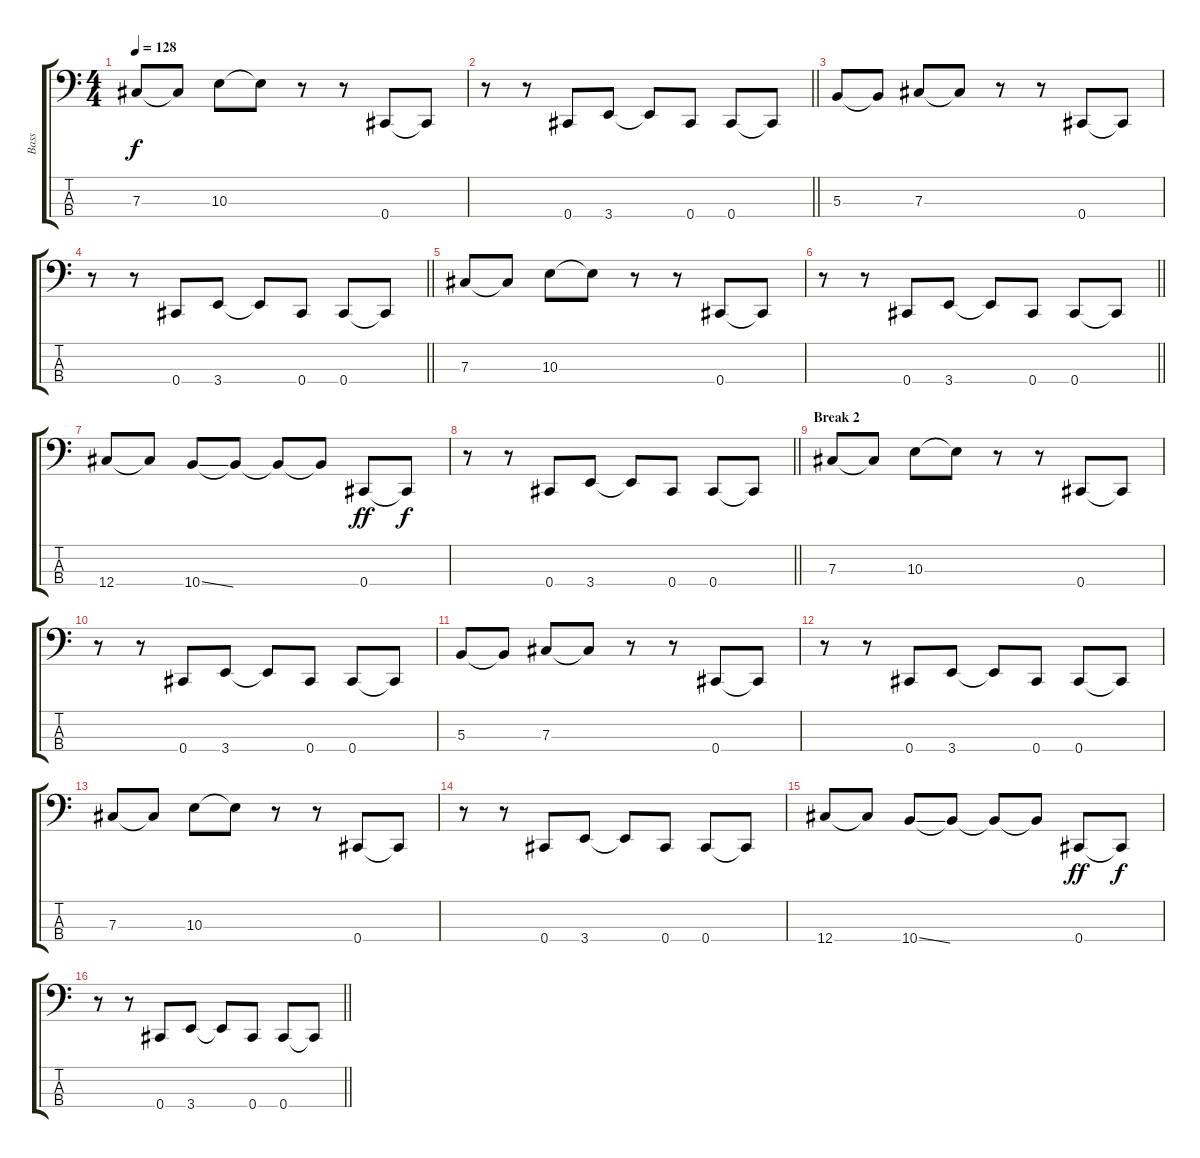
\track ("Bass" "Bass") {instrument acousticbass}
\staff {score tabs}
\tuning (E2 B1 Gb1 Db1) {hide}
\ts (4 4)
\tempo 128
\clef f4
\ks c
7.3.8{dy f} 7.3{t}.8 10.3.8 10.3{t}.8 r.8 r.8 0.4.8 0.4{t}.8 |
\barLineRight lightlight
r.8 r.8 0.4.8 3.4.8 3.4{t}.8 0.4.8 0.4.8 0.4{t}.8 |
5.3.8 5.3{t}.8 7.3.8 7.3{t}.8 r.8 r.8 0.4.8 0.4{t}.8 |
\barLineRight lightlight
r.8 r.8 0.4.8 3.4.8 3.4{t}.8 0.4.8 0.4.8 0.4{t}.8 |
7.3.8 7.3{t}.8 10.3.8 10.3{t}.8 r.8 r.8 0.4.8 0.4{t}.8 |
\barLineRight lightlight
r.8 r.8 0.4.8 3.4.8 3.4{t}.8 0.4.8 0.4.8 0.4{t}.8 |
12.4.8 12.4{t}.8 10.4{ss}.8 10.4{t}.8 10.4{t}.8 10.4{t}.8 0.4.8{dy ff} 0.4{t}.8{dy f} |
\barLineRight lightlight
r.8 r.8 0.4.8 3.4.8 3.4{t}.8 0.4.8 0.4.8 0.4{t}.8 |
\section ("" "Break 2")
7.3.8 7.3{t}.8 10.3.8 10.3{t}.8 r.8 r.8 0.4.8 0.4{t}.8 |
r.8 r.8 0.4.8 3.4.8 3.4{t}.8 0.4.8 0.4.8 0.4{t}.8 |
5.3.8 5.3{t}.8 7.3.8 7.3{t}.8 r.8 r.8 0.4.8 0.4{t}.8 |
r.8 r.8 0.4.8 3.4.8 3.4{t}.8 0.4.8 0.4.8 0.4{t}.8 |
7.3.8 7.3{t}.8 10.3.8 10.3{t}.8 r.8 r.8 0.4.8 0.4{t}.8 |
r.8 r.8 0.4.8 3.4.8 3.4{t}.8 0.4.8 0.4.8 0.4{t}.8 |
12.4.8 12.4{t}.8 10.4{ss}.8 10.4{t}.8 10.4{t}.8 10.4{t}.8 0.4.8{dy ff} 0.4{t}.8{dy f} |
\barLineRight lightlight
r.8 r.8 0.4.8 3.4.8 3.4{t}.8 0.4.8 0.4.8 0.4{t}.8
